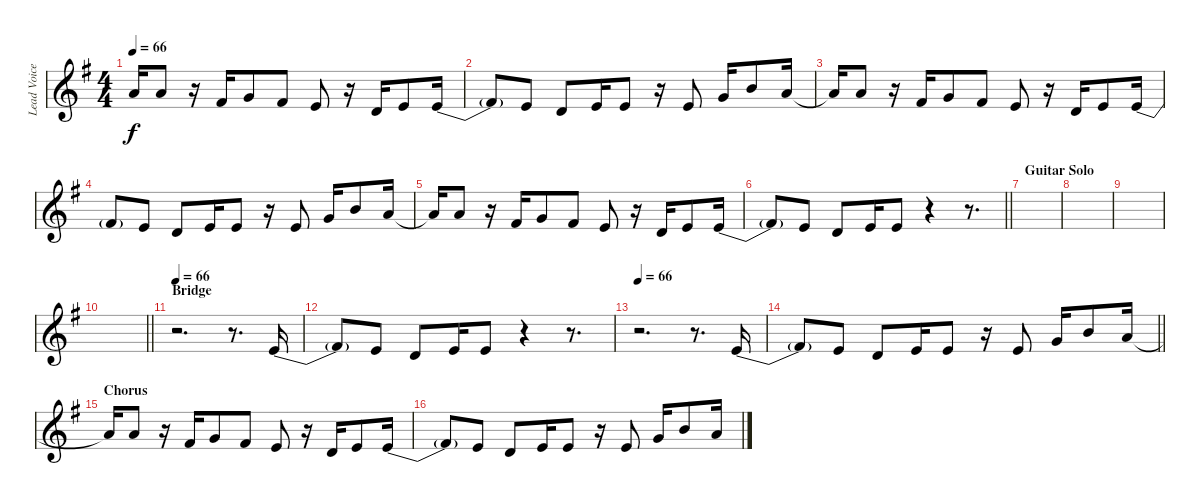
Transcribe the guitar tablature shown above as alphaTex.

\track ("Lead Voice" "Lead Voice") {instrument lead2sawtooth}
\staff {score}
\tuning (E4 B3 G3 D3 A2 D2) {hide}
\ts (4 4)
\tempo 66
\clef g2
\ks g
5.1{t}.16{dy f} 5.1.8 r.16 2.1.16 3.1.8 2.1.8 5.2.8 r.16 3.2.16 5.2.8 0.1{be (bend 0 0 60 4)}.16 |
0.1{t}.8 5.2.8 3.2.8 5.2.16 5.2.8 r.16 5.2.8 3.1.16 7.1.8 5.1.16 |
5.1{t}.16 5.1.8 r.16 2.1.16 3.1.8 2.1.8 5.2.8 r.16 3.2.16 5.2.8 0.1{be (bend 0 0 60 4)}.16 |
0.1{t}.8 5.2.8 3.2.8 5.2.16 5.2.8 r.16 5.2.8 3.1.16 7.1.8 5.1.16 |
5.1{t}.16 5.1.8 r.16 2.1.16 3.1.8 2.1.8 5.2.8 r.16 3.2.16 5.2.8 0.1{be (bend 0 0 60 4)}.16 |
\barLineRight lightlight
0.1{t}.8 5.2.8 3.2.8 5.2.16 5.2.8 r.4 r.8{d} |
\section ("" "Guitar Solo")
|
|
|
\barLineRight lightlight
|
\section ("" "Bridge")
\tempo 66
r.2{d} r.8{d} 0.1{be (bend 0 0 60 4)}.16 |
0.1{t}.8 5.2.8 3.2.8 5.2.16 5.2.8 r.4 r.8{d} |
\tempo 66
r.2{d} r.8{d} 0.1{be (bend 0 0 60 4)}.16 |
\barLineRight lightlight
0.1{t}.8 5.2.8 3.2.8 5.2.16 5.2.8 r.16 5.2.8 3.1.16 7.1.8 5.1.16 |
\section ("" "Chorus")
5.1{t}.16 5.1.8 r.16 2.1.16 3.1.8 2.1.8 5.2.8 r.16 3.2.16 5.2.8 0.1{be (bend 0 0 60 4)}.16 |
0.1{t}.8 5.2.8 3.2.8 5.2.16 5.2.8 r.16 5.2.8 3.1.16 7.1.8 5.1.16
